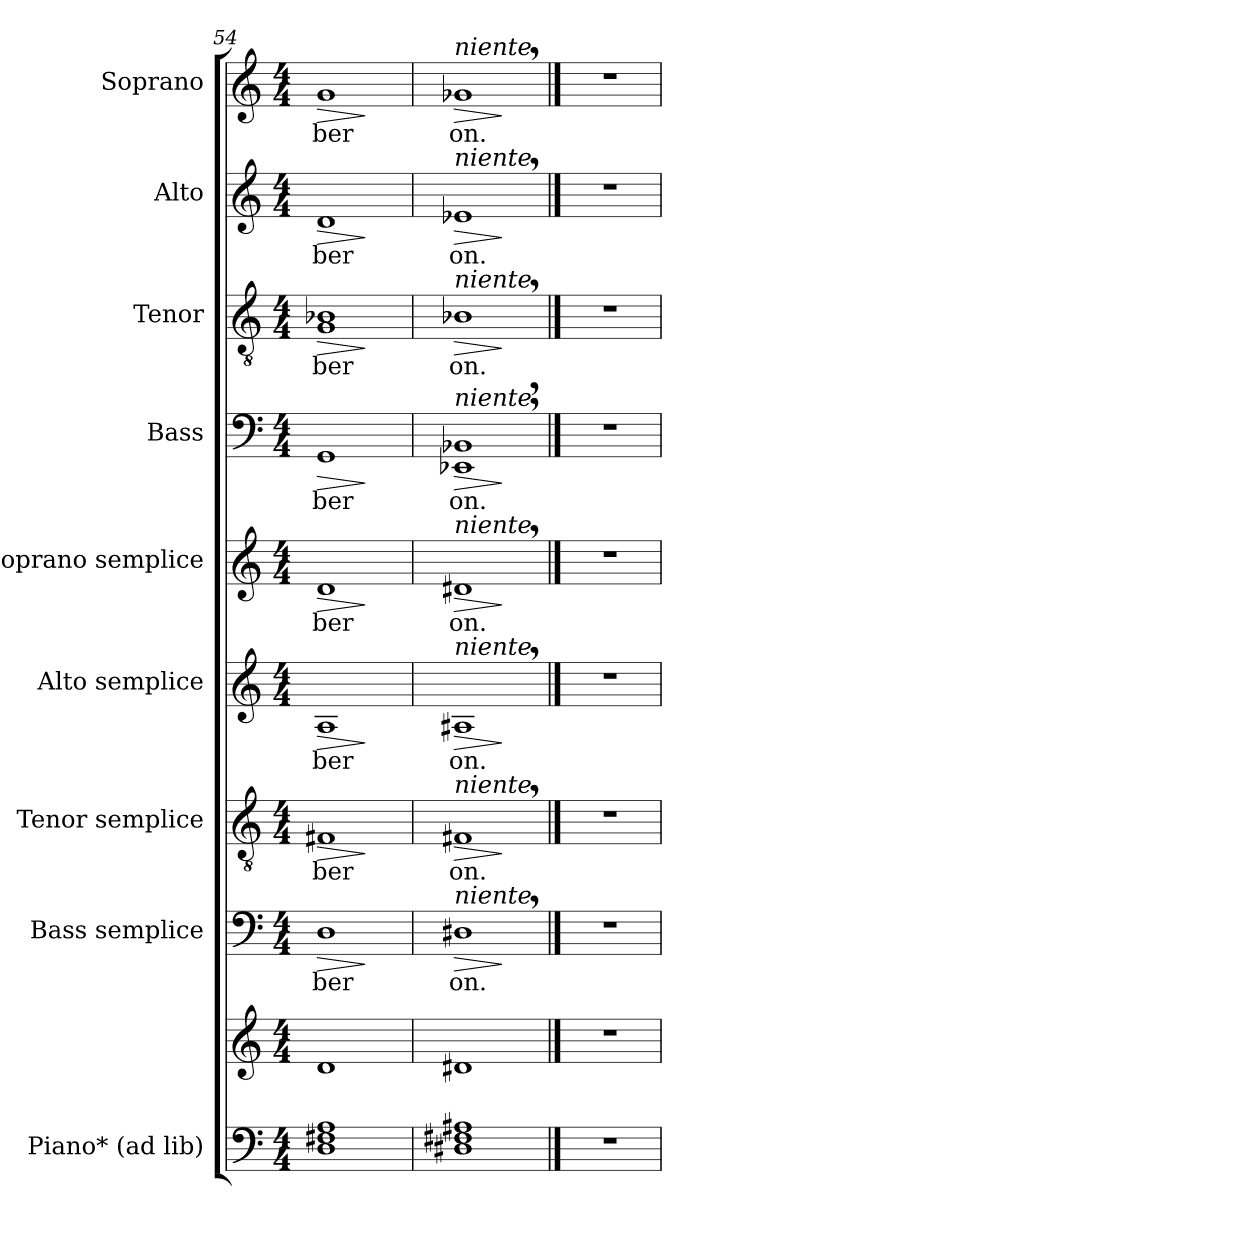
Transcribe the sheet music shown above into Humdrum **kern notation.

**kern	**kern	**kern	**text	**dynam	**kern	**text	**dynam	**kern	**text	**dynam	**kern	**text	**dynam	**kern	**text	**dynam	**kern	**text	**dynam	**kern	**text	**dynam	**kern	**text	**dynam
*part9	*part9	*part8	*part8	*part8	*part7	*part7	*part7	*part6	*part6	*part6	*part5	*part5	*part5	*part4	*part4	*part4	*part3	*part3	*part3	*part2	*part2	*part2	*part1	*part1	*part1
*staff10	*staff9	*staff8	*staff8	*staff8	*staff7	*staff7	*staff7	*staff6	*staff6	*staff6	*staff5	*staff5	*staff5	*staff4	*staff4	*staff4	*staff3	*staff3	*staff3	*staff2	*staff2	*staff2	*staff1	*staff1	*staff1
*I"Piano* (ad lib)	*	*I"Bass semplice	*	*	*I"Tenor semplice	*	*	*I"Alto semplice	*	*	*I"Soprano semplice	*	*	*I"Bass	*	*	*I"Tenor	*	*	*I"Alto	*	*	*I"Soprano	*	*
*	*	*I'B.	*	*	*I'T.	*	*	*I'A.	*	*	*I'S.	*	*	*I'B.	*	*	*I'T.	*	*	*I'A.	*	*	*I'S.	*	*
*clefF4	*clefG2	*clefF4	*	*	*clefGv2	*	*	*clefG2	*	*	*clefG2	*	*	*clefF4	*	*	*clefGv2	*	*	*clefG2	*	*	*clefG2	*	*
*	*	*	*	*	*ITrd7c12	*	*	*	*	*	*	*	*	*	*	*	*ITrd7c12	*	*	*	*	*	*	*	*
*k[]	*k[]	*k[]	*	*	*k[]	*	*	*k[]	*	*	*k[]	*	*	*k[]	*	*	*k[]	*	*	*k[]	*	*	*k[]	*	*
*C:	*C:	*C:	*	*	*C:	*	*	*C:	*	*	*C:	*	*	*C:	*	*	*C:	*	*	*C:	*	*	*C:	*	*
*M4/4	*M4/4	*M4/4	*	*	*M4/4	*	*	*M4/4	*	*	*M4/4	*	*	*M4/4	*	*	*M4/4	*	*	*M4/4	*	*	*M4/4	*	*
=54	=54	=54	=54	=54	=54	=54	=54	=54	=54	=54	=54	=54	=54	=54	=54	=54	=54	=54	=54	=54	=54	=54	=54	=54	=54
!	!	!	!LO:LY:b:color=#000000	!LO:HP:b	!	!	!	!	!	!	!	!	!	!	!	!	!	!	!	!	!	!	!	!	!
!	!	!	!	!	!	!LO:LY:b:color=#000000	!LO:HP:b	!	!	!	!	!	!	!	!	!	!	!	!	!	!	!	!	!	!
!	!	!	!	!	!	!	!	!	!LO:LY:b:color=#000000	!LO:HP:b	!	!	!	!	!	!	!	!	!	!	!	!	!	!	!
!	!	!	!	!	!	!	!	!	!	!	!	!LO:LY:b:color=#000000	!LO:HP:b	!	!	!	!	!	!	!	!	!	!	!	!
!	!	!	!	!	!	!	!	!	!	!	!	!	!	!	!LO:LY:b:color=#000000	!LO:HP:b	!	!	!	!	!	!	!	!	!
!	!	!	!	!	!	!	!	!	!	!	!	!	!	!	!	!	!	!LO:LY:b:color=#000000	!LO:HP:b	!	!	!	!	!	!
!	!	!	!	!	!	!	!	!	!	!	!	!	!	!	!	!	!	!	!	!	!LO:LY:b:color=#000000	!LO:HP:b	!	!	!
!	!	!	!	!	!	!	!	!	!	!	!	!	!	!	!	!	!	!	!	!	!	!	!	!LO:LY:b:color=#000000	!LO:HP:b
1Di 1F#Xi 1Ai	1di	1Di	-ber	>	1FF#Xi	-ber	>	1Ai	-ber	>	1di	-ber	>	1GGi	-ber	>	1GGi 1BB-Xi	-ber	>	1di	-ber	>	1gi	-ber	>
.	.	.	.	]	.	.	]	.	.	]	.	.	]	.	.	]	.	.	]	.	.	]	.	.	]
=55	=55	=55	=55	=55	=55	=55	=55	=55	=55	=55	=55	=55	=55	=55	=55	=55	=55	=55	=55	=55	=55	=55	=55	=55	=55
!	!	!	!LO:LY:b:color=#000000	!LO:HP:b	!	!	!	!	!	!	!	!	!	!	!	!	!	!	!	!	!	!	!	!	!
!	!	!	!	!	!	!LO:LY:b:color=#000000	!LO:HP:b	!	!	!	!	!	!	!	!	!	!	!	!	!	!	!	!	!	!
!	!	!	!	!	!	!	!	!	!LO:LY:b:color=#000000	!LO:HP:b	!	!	!	!	!	!	!	!	!	!	!	!	!	!	!
!	!	!	!	!	!	!	!	!	!	!	!	!LO:LY:b:color=#000000	!LO:HP:b	!	!	!	!	!	!	!	!	!	!	!	!
!	!	!	!	!	!	!	!	!	!	!	!	!	!	!	!LO:LY:b:color=#000000	!LO:HP:b	!	!	!	!	!	!	!	!	!
!	!	!	!	!	!	!	!	!	!	!	!	!	!	!	!	!	!	!LO:LY:b:color=#000000	!LO:HP:b	!	!	!	!	!	!
!	!	!	!	!	!	!	!	!	!	!	!	!	!	!	!	!	!	!	!	!	!LO:LY:b:color=#000000	!LO:HP:b	!	!	!
!	!	!	!	!	!	!	!	!	!	!	!	!	!	!	!	!	!	!	!	!	!	!	!LO:TX:a:i:t=niente	!	!
!	!	!	!	!	!	!	!	!	!	!	!	!	!	!	!	!	!	!	!	!LO:TX:a:i:t=niente	!	!	!	!	!
!	!	!	!	!	!	!	!	!	!	!	!	!	!	!	!	!	!LO:TX:a:i:t=niente	!	!	!	!	!	!	!	!
!	!	!	!	!	!	!	!	!	!	!	!	!	!	!LO:TX:a:i:t=niente	!	!	!	!	!	!	!	!	!	!	!
!	!	!	!	!	!	!	!	!	!	!	!LO:TX:a:i:t=niente	!	!	!	!	!	!	!	!	!	!	!	!	!	!
!	!	!	!	!	!	!	!	!LO:TX:a:i:t=niente	!	!	!	!	!	!	!	!	!	!	!	!	!	!	!	!	!
!	!	!	!	!	!LO:TX:a:i:t=niente	!	!	!	!	!	!	!	!	!	!	!	!	!	!	!	!	!	!	!	!
!	!	!LO:TX:a:i:t=niente	!	!	!	!	!	!	!	!	!	!	!	!	!	!	!	!	!	!	!	!	!	!	!
!	!	!	!	!	!	!	!	!	!	!	!	!	!	!	!	!	!	!	!	!	!	!	!	!LO:LY:b:color=#000000	!LO:HP:b
1D#Xi 1F#Xi 1A#Xi	1d#Xi	1D#X,i	on.	>	1FF#X,i	on.	>	1A#X,i	on.	>	1d#X,i	on.	>	1EE-Xi, 1BB-Xi,	on.	>	1BB-X,i	on.	>	1e-X,i	on.	>	1g-X,i	on.	>
.	.	.	.	]	.	.	]	.	.	]	.	.	]	.	.	]	.	.	]	.	.	]	.	.	]
!!LO:PB:g=z
==56	==56	==56	==56	==56	==56	==56	==56	==56	==56	==56	==56	==56	==56	==56	==56	==56	==56	==56	==56	==56	==56	==56	==56	==56	==56
1r	1r	1r	.	.	1r	.	.	1r	.	.	1r	.	.	1r	.	.	1r	.	.	1r	.	.	1r	.	.
=	=	=	=	=	=	=	=	=	=	=	=	=	=	=	=	=	=	=	=	=	=	=	=	=	=
*-	*-	*-	*-	*-	*-	*-	*-	*-	*-	*-	*-	*-	*-	*-	*-	*-	*-	*-	*-	*-	*-	*-	*-	*-	*-
